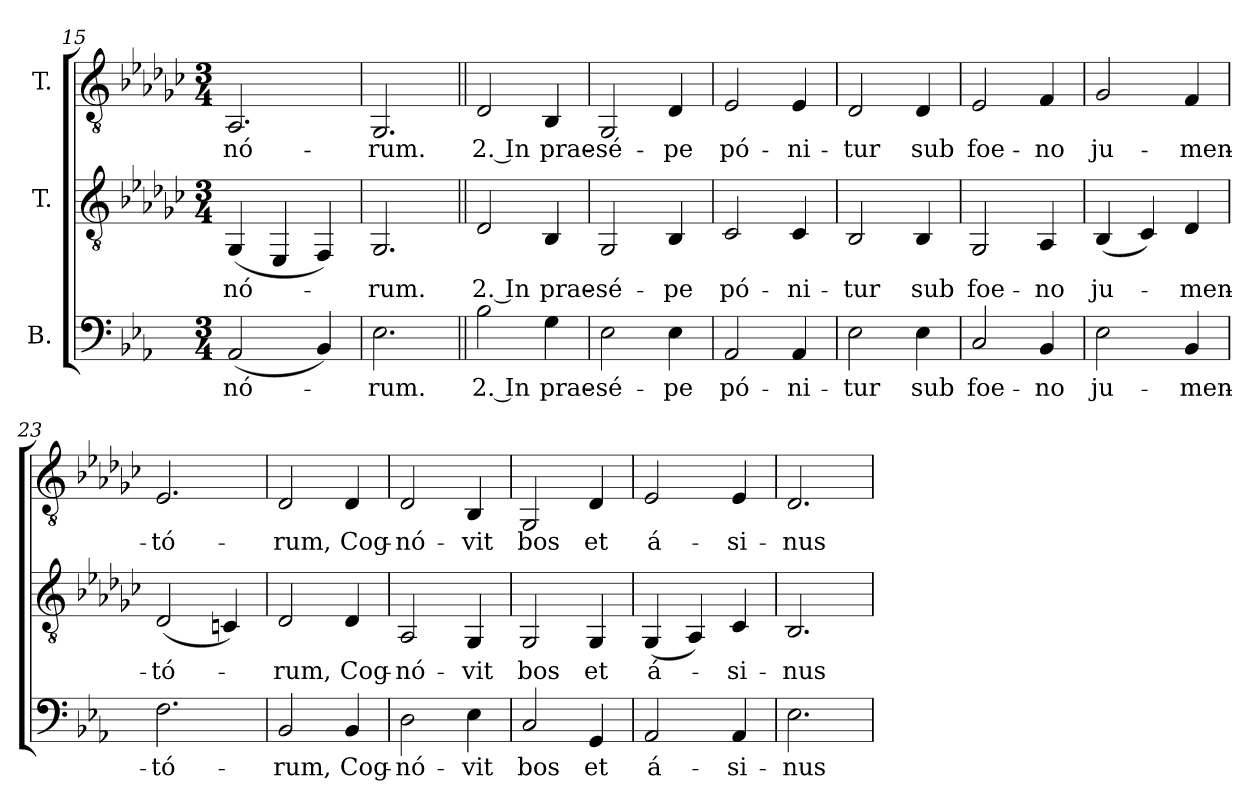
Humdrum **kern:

**kern	**text	**kern	**text	**kern	**text
*part3	*part3	*part2	*part2	*part1	*part1
*staff3	*staff3	*staff2	*staff2	*staff1	*staff1
*I"B.	*	*I"T.	*	*I"T.	*
*clefF4	*	*clefGv2	*	*clefGv2	*
*	*	*ITrd2c3	*	*ITrd2c3	*
*k[b-e-a-]	*	*k[b-e-a-]	*	*k[b-e-a-]	*
*E-:	*	*E-:	*	*E-:	*
*M3/4	*	*M3/4	*	*M3/4	*
=15	=15	=15	=15	=15	=15
!	!LO:LY:b:color=#000000	!	!	!	!
!	!	!	!LO:LY:b:color=#000000	!	!
!	!	!	!	!	!LO:LY:b:color=#000000
(2AA-i/	-nó-	(4EE-i/	-nó-	2.FFi/	-nó-
.	.	4CCi/	.	.	.
4BB-i/)	.	4DDi/)	.	.	.
=16	=16	=16	=16	=16	=16
!	!LO:LY:b:color=#000000	!	!	!	!
!	!	!	!LO:LY:b:color=#000000	!	!
!	!	!	!	!	!LO:LY:b:color=#000000
2.E-i\	-rum.	2.EE-i/	-rum.	2.EE-i/	-rum.
=17||	=17||	=17||	=17||	=17||	=17||
!	!LO:LY:b:color=#000000	!	!	!	!
!	!	!	!LO:LY:b:color=#000000	!	!
!	!	!	!	!	!LO:LY:b:color=#000000
2B-i\	2. In	2BB-i/	2. In	2BB-i/	2. In
!	!LO:LY:b:color=#000000	!	!	!	!
!	!	!	!LO:LY:b:color=#000000	!	!
!	!	!	!	!	!LO:LY:b:color=#000000
4Gi\	prae-	4GGi/	prae-	4GGi/	prae-
=18	=18	=18	=18	=18	=18
!	!LO:LY:b:color=#000000	!	!	!	!
!	!	!	!LO:LY:b:color=#000000	!	!
!	!	!	!	!	!LO:LY:b:color=#000000
2E-i\	-sé-	2EE-i/	-sé-	2EE-i/	-sé-
!	!LO:LY:b:color=#000000	!	!	!	!
!	!	!	!LO:LY:b:color=#000000	!	!
!	!	!	!	!	!LO:LY:b:color=#000000
4E-i\	-pe	4GGi/	-pe	4BB-i/	-pe
=19	=19	=19	=19	=19	=19
!	!LO:LY:b:color=#000000	!	!	!	!
!	!	!	!LO:LY:b:color=#000000	!	!
!	!	!	!	!	!LO:LY:b:color=#000000
2AA-i/	pó-	2AA-i/	pó-	2Ci/	pó-
!	!LO:LY:b:color=#000000	!	!	!	!
!	!	!	!LO:LY:b:color=#000000	!	!
!	!	!	!	!	!LO:LY:b:color=#000000
4AA-i/	-ni-	4AA-i/	-ni-	4Ci/	-ni-
!!LO:LB:g=z
=20	=20	=20	=20	=20	=20
!	!LO:LY:b:color=#000000	!	!	!	!
!	!	!	!LO:LY:b:color=#000000	!	!
!	!	!	!	!	!LO:LY:b:color=#000000
2E-i\	-tur	2GGi/	-tur	2BB-i/	-tur
!	!LO:LY:b:color=#000000	!	!	!	!
!	!	!	!LO:LY:b:color=#000000	!	!
!	!	!	!	!	!LO:LY:b:color=#000000
4E-i\	sub	4GGi/	sub	4BB-i/	sub
=21	=21	=21	=21	=21	=21
!	!LO:LY:b:color=#000000	!	!	!	!
!	!	!	!LO:LY:b:color=#000000	!	!
!	!	!	!	!	!LO:LY:b:color=#000000
2Ci/	foe-	2EE-i/	foe-	2Ci/	foe-
!	!LO:LY:b:color=#000000	!	!	!	!
!	!	!	!LO:LY:b:color=#000000	!	!
!	!	!	!	!	!LO:LY:b:color=#000000
4BB-i/	-no	4FFi/	-no	4Di/	-no
=22	=22	=22	=22	=22	=22
!	!LO:LY:b:color=#000000	!	!	!	!
!	!	!	!LO:LY:b:color=#000000	!	!
!	!	!	!	!	!LO:LY:b:color=#000000
2E-i\	ju-	(4GGi/	ju-	2E-i/	ju-
.	.	4AA-i/)	.	.	.
!	!LO:LY:b:color=#000000	!	!	!	!
!	!	!	!LO:LY:b:color=#000000	!	!
!	!	!	!	!	!LO:LY:b:color=#000000
4BB-i/	-men-	4BB-i/	-men-	4Di/	-men-
=23	=23	=23	=23	=23	=23
!	!LO:LY:b:color=#000000	!	!	!	!
!	!	!	!LO:LY:b:color=#000000	!	!
!	!	!	!	!	!LO:LY:b:color=#000000
2.Fi\	-tó-	(2BB-i/	-tó-	2.Ci/	-tó-
.	.	4AAni/)	.	.	.
=24	=24	=24	=24	=24	=24
!	!LO:LY:b:color=#000000	!	!	!	!
!	!	!	!LO:LY:b:color=#000000	!	!
!	!	!	!	!	!LO:LY:b:color=#000000
2BB-i/	-rum,	2BB-i/	-rum,	2BB-i/	-rum,
!	!LO:LY:b:color=#000000	!	!	!	!
!	!	!	!LO:LY:b:color=#000000	!	!
!	!	!	!	!	!LO:LY:b:color=#000000
4BB-i/	Cog-	4BB-i/	Cog-	4BB-i/	Cog-
=25	=25	=25	=25	=25	=25
!	!LO:LY:b:color=#000000	!	!	!	!
!	!	!	!LO:LY:b:color=#000000	!	!
!	!	!	!	!	!LO:LY:b:color=#000000
2Di\	-nó-	2FFi/	-nó-	2BB-i/	-nó-
!	!LO:LY:b:color=#000000	!	!	!	!
!	!	!	!LO:LY:b:color=#000000	!	!
!	!	!	!	!	!LO:LY:b:color=#000000
4E-i\	-vit	4EE-i/	-vit	4GGi/	-vit
=26	=26	=26	=26	=26	=26
!	!LO:LY:b:color=#000000	!	!	!	!
!	!	!	!LO:LY:b:color=#000000	!	!
!	!	!	!	!	!LO:LY:b:color=#000000
2Ci/	bos	2EE-i/	bos	2EE-i/	bos
!	!LO:LY:b:color=#000000	!	!	!	!
!	!	!	!LO:LY:b:color=#000000	!	!
!	!	!	!	!	!LO:LY:b:color=#000000
4GGi/	et	4EE-i/	et	4BB-i/	et
=27	=27	=27	=27	=27	=27
!	!LO:LY:b:color=#000000	!	!	!	!
!	!	!	!LO:LY:b:color=#000000	!	!
!	!	!	!	!	!LO:LY:b:color=#000000
2AA-i/	á-	(4EE-i/	á-	2Ci/	á-
.	.	4FFi/)	.	.	.
!	!LO:LY:b:color=#000000	!	!	!	!
!	!	!	!LO:LY:b:color=#000000	!	!
!	!	!	!	!	!LO:LY:b:color=#000000
4AA-i/	-si-	4AA-i/	-si-	4Ci/	-si-
=28	=28	=28	=28	=28	=28
!	!LO:LY:b:color=#000000	!	!	!	!
!	!	!	!LO:LY:b:color=#000000	!	!
!	!	!	!	!	!LO:LY:b:color=#000000
2.E-i\	-nus	2.GGi/	-nus	2.BB-i/	-nus
=	=	=	=	=	=
*-	*-	*-	*-	*-	*-
